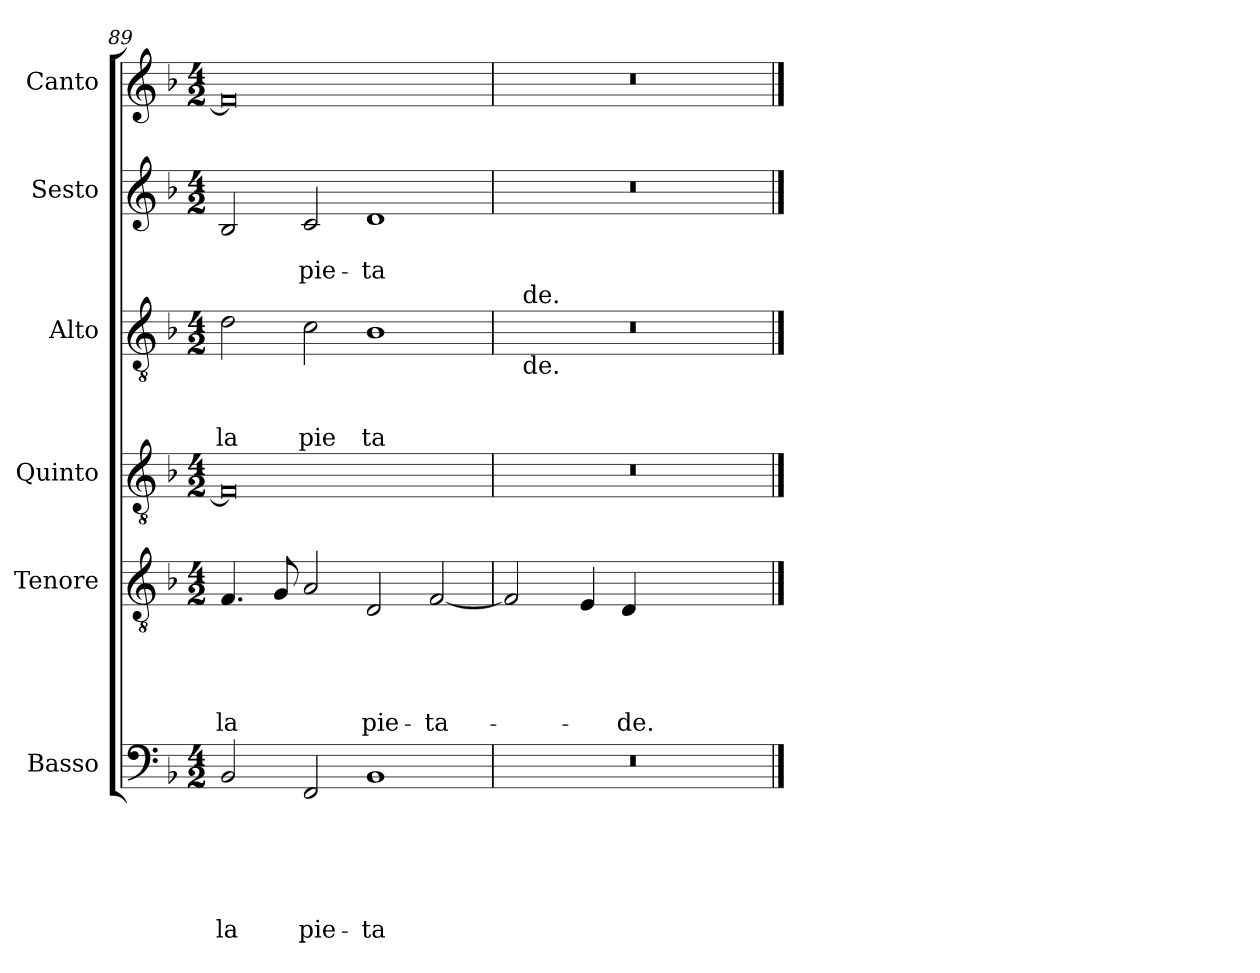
**kern	**text	**text	**text	**text	**text	**text	**kern	**text	**text	**text	**text	**text	**kern	**text	**kern	**text	**text	**text	**kern	**text	**text	**kern
*part6	*part6	*part6	*part6	*part6	*part6	*part6	*part5	*part5	*part5	*part5	*part5	*part5	*part4	*part4	*part3	*part3	*part3	*part3	*part2	*part2	*part2	*part1
*staff6	*staff6	*staff6	*staff6	*staff6	*staff6	*staff6	*staff5	*staff5	*staff5	*staff5	*staff5	*staff5	*staff4	*staff4	*staff3	*staff3	*staff3	*staff3	*staff2	*staff2	*staff2	*staff1
*I"Basso	*	*	*	*	*	*	*I"Tenore	*	*	*	*	*	*I"Quinto	*	*I"Alto	*	*	*	*I"Sesto	*	*	*I"Canto
*clefF4	*	*	*	*	*	*	*clefGv2	*	*	*	*	*	*clefGv2	*	*clefGv2	*	*	*	*clefG2	*	*	*clefG2
*k[b-]	*	*	*	*	*	*	*k[b-]	*	*	*	*	*	*k[b-]	*	*k[b-]	*	*	*	*k[b-]	*	*	*k[b-]
*F:	*	*	*	*	*	*	*F:	*	*	*	*	*	*F:	*	*F:	*	*	*	*F:	*	*	*F:
*M4/2	*	*	*	*	*	*	*M4/2	*	*	*	*	*	*M4/2	*	*M4/2	*	*	*	*M4/2	*	*	*M4/2
=89	=89	=89	=89	=89	=89	=89	=89	=89	=89	=89	=89	=89	=89	=89	=89	=89	=89	=89	=89	=89	=89	=89
!	!	!	!	!	!	!LO:LY:b	!	!	!	!	!	!LO:LY:b	!	!	!	!	!	!LO:LY:b	!	!	!	!
2BB-/	.	.	.	.	.	la	4.F/	.	.	.	.	la	0F]	.	2d\	.	.	la	2B-/	.	.	0f]
.	.	.	.	.	.	.	8G/	.	.	.	.	.	.	.	.	.	.	.	.	.	.	.
!	!	!	!	!	!	!LO:LY:b	!	!	!	!	!	!	!	!	!	!	!	!LO:LY:b	!	!	!LO:LY:b	!
2FF/	.	.	.	.	.	pie-	2A/	.	.	.	.	.	.	.	2c\	.	.	pie	2c/	.	pie-	.
!	!	!	!	!	!	!LO:LY:b	!	!	!	!	!	!LO:LY:b	!	!	!	!	!	!LO:LY:b	!	!	!LO:LY:b	!
1BB-	.	.	.	.	.	-ta-	2D/	.	.	.	.	pie-	.	.	1B-	.	.	ta	1d	.	-ta-	.
!	!	!	!	!	!	!	!	!	!	!	!	!LO:LY:b	!	!	!	!	!	!	!	!	!	!
.	.	.	.	.	.	.	[<2F/	.	.	.	.	-ta-	.	.	.	.	.	.	.	.	.	.
=90	=90	=90	=90	=90	=90	=90	=90	=90	=90	=90	=90	=90	=90	=90	=90	=90	=90	=90	=90	=90	=90	=90
*	*	*	*	*	*	*	*	*	*	*	*	*	*	*	*^	*	*	*	*	*	*	*
0r	.	.	.	.	.	.	2F/]	.	.	.	.	.	0r	.	0r	16ryy	.	.	.	0r	.	.	0r
!	!	!	!	!	!	!	!	!	!	!	!	!	!	!	!	!LO:TX:a:t=de.	!	!	!	!	!	!	!
!	!	!	!	!	!	!	!	!	!	!	!	!	!	!	!	!LO:TX:b:t=de.	!	!	!	!	!	!	!
.	.	.	.	.	.	.	.	.	.	.	.	.	.	.	.	1ryy	.	.	.	.	.	.	.
.	.	.	.	.	.	.	4E/	.	.	.	.	.	.	.	.	.	.	.	.	.	.	.	.
!	!	!	!	!	!	!	!	!	!	!	!	!LO:LY:b	!	!	!	!	!	!	!	!	!	!	!
.	.	.	.	.	.	.	4D/	.	.	.	.	-de.	.	.	.	.	.	.	.	.	.	.	.
.	.	.	.	.	.	.	1ryy	.	.	.	.	.	.	.	.	.	.	.	.	.	.	.	.
.	.	.	.	.	.	.	.	.	.	.	.	.	.	.	.	2...ryy	.	.	.	.	.	.	.
*	*	*	*	*	*	*	*	*	*	*	*	*	*	*	*v	*v	*	*	*	*	*	*	*
==	==	==	==	==	==	==	==	==	==	==	==	==	==	==	==	==	==	==	==	==	==	==
*-	*-	*-	*-	*-	*-	*-	*-	*-	*-	*-	*-	*-	*-	*-	*-	*-	*-	*-	*-	*-	*-	*-
